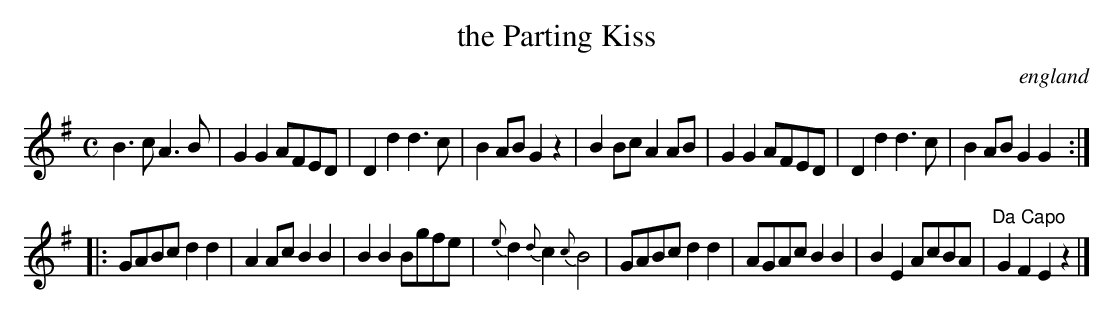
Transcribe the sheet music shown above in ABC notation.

X:1
T:the Parting Kiss
O:england
M:C
K:G
B3c A3B| G2G2 AFED| D2d2 d3c| B2AB G2z2|\
B2Bc A2AB| G2G2 AFED| D2d2 d3c| B2AB G2G2::
GABc d2d2| A2Ac B2B2| B2B2 Bgfe| {e}d2{d}c2 {c}B4|\
GABc d2d2| AGAc B2B2| B2E2 AcBA| "Da Capo"G2F2E2z2|]
